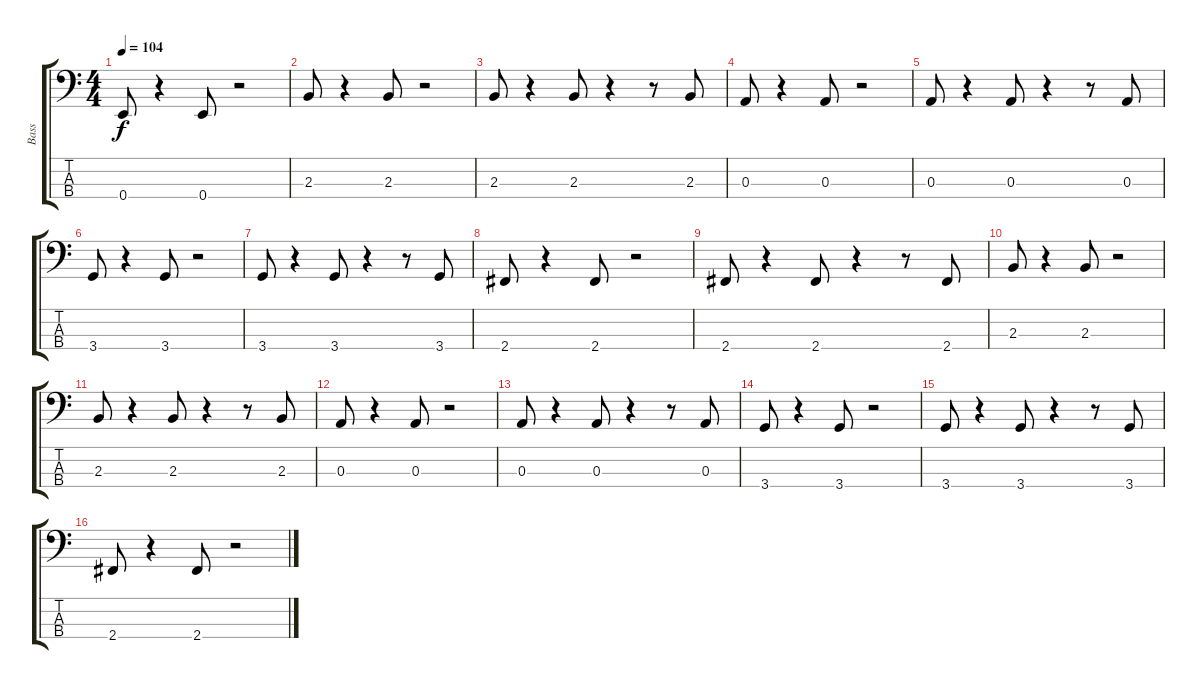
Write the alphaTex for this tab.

\track ("Bass" "Bass") {instrument electricbassfinger}
\staff {score tabs}
\tuning (G2 D2 A1 E1) {hide}
\ts (4 4)
\tempo 104
\clef f4
\ks c
0.4.8{dy f} r.4 0.4.8 r.2 |
2.3.8 r.4 2.3.8 r.2 |
2.3.8 r.4 2.3.8 r.4 r.8 2.3.8 |
0.3.8 r.4 0.3.8 r.2 |
0.3.8 r.4 0.3.8 r.4 r.8 0.3.8 |
3.4.8 r.4 3.4.8 r.2 |
3.4.8 r.4 3.4.8 r.4 r.8 3.4.8 |
2.4.8 r.4 2.4.8 r.2 |
2.4.8 r.4 2.4.8 r.4 r.8 2.4.8 |
2.3.8 r.4 2.3.8 r.2 |
2.3.8 r.4 2.3.8 r.4 r.8 2.3.8 |
0.3.8 r.4 0.3.8 r.2 |
0.3.8 r.4 0.3.8 r.4 r.8 0.3.8 |
3.4.8 r.4 3.4.8 r.2 |
3.4.8 r.4 3.4.8 r.4 r.8 3.4.8 |
2.4.8 r.4 2.4.8 r.2
